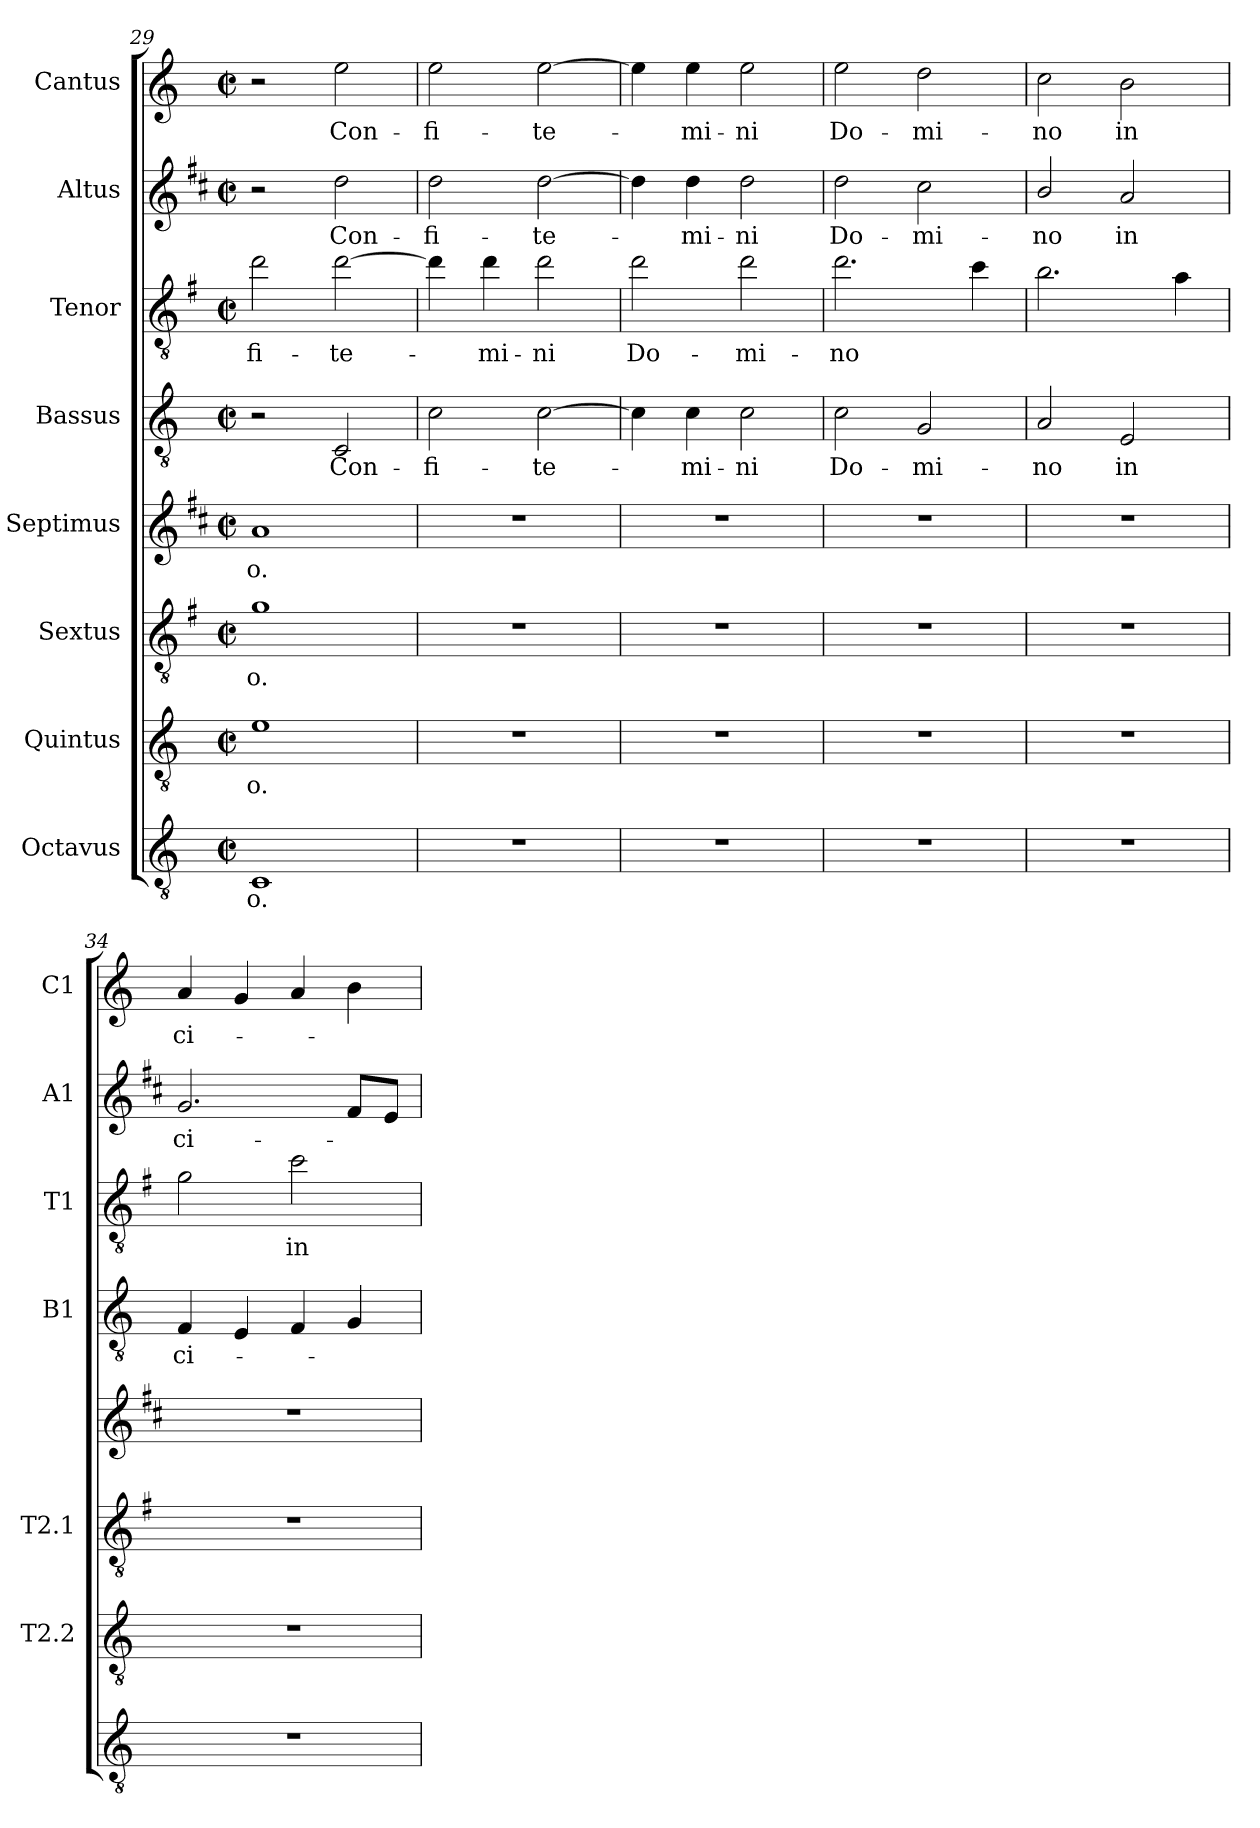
**kern	**text	**kern	**text	**kern	**text	**kern	**text	**kern	**text	**kern	**text	**kern	**text	**kern	**text
*part8	*part8	*part7	*part7	*part6	*part6	*part5	*part5	*part4	*part4	*part3	*part3	*part2	*part2	*part1	*part1
*staff8	*staff8	*staff7	*staff7	*staff6	*staff6	*staff5	*staff5	*staff4	*staff4	*staff3	*staff3	*staff2	*staff2	*staff1	*staff1
*I"Octavus	*	*I"Quintus	*	*I"Sextus	*	*I"Septimus	*	*I"Bassus	*	*I"Tenor	*	*I"Altus	*	*I"Cantus	*
*	*	*I'T2.2	*	*I'T2.1	*	*	*	*I'B1	*	*I'T1	*	*I'A1	*	*I'C1	*
*clefGv2	*	*clefGv2	*	*clefGv2	*	*clefG2	*	*clefGv2	*	*clefGv2	*	*clefG2	*	*clefG2	*
*	*	*	*	*ITrd4c7	*	*ITrd1c2	*	*	*	*ITrd4c7	*	*ITrd1c2	*	*	*
*k[]	*	*k[]	*	*k[]	*	*k[]	*	*k[]	*	*k[]	*	*k[]	*	*k[]	*
*C:	*	*C:	*	*C:	*	*C:	*	*C:	*	*C:	*	*C:	*	*C:	*
*M2/2	*	*M2/2	*	*M2/2	*	*M2/2	*	*M2/2	*	*M2/2	*	*M2/2	*	*M2/2	*
*met(c|)	*	*met(c|)	*	*met(c|)	*	*met(c|)	*	*met(c|)	*	*met(c|)	*	*met(c|)	*	*met(c|)	*
=29	=29	=29	=29	=29	=29	=29	=29	=29	=29	=29	=29	=29	=29	=29	=29
!	!LO:LY:b	!	!LO:LY:b	!	!LO:LY:b	!	!LO:LY:b	!	!	!	!LO:LY:b	!	!	!	!
1C	-o.	1e	-o.	1c	-o.	1g	-o.	2r	.	2g\	-fi-	2r	.	2r	.
!	!	!	!	!	!	!	!	!	!LO:LY:b	!	!LO:LY:b	!	!LO:LY:b	!	!LO:LY:b
.	.	.	.	.	.	.	.	2C/	Con-	[2g\	-te-	2cc\	Con-	2ee\	Con-
!!LO:PB:g=z
=30	=30	=30	=30	=30	=30	=30	=30	=30	=30	=30	=30	=30	=30	=30	=30
!	!	!	!	!	!	!	!	!	!LO:LY:b	!	!	!	!LO:LY:b	!	!LO:LY:b
1r	.	1r	.	1r	.	1r	.	2c\	-fi-	4g\]	.	2cc\	-fi-	2ee\	-fi-
!	!	!	!	!	!	!	!	!	!	!	!LO:LY:b	!	!	!	!
.	.	.	.	.	.	.	.	.	.	4g\	-mi-	.	.	.	.
!	!	!	!	!	!	!	!	!	!LO:LY:b	!	!LO:LY:b	!	!LO:LY:b	!	!LO:LY:b
.	.	.	.	.	.	.	.	[2c\	-te-	2g\	-ni	[2cc\	-te-	[2ee\	-te-
=31	=31	=31	=31	=31	=31	=31	=31	=31	=31	=31	=31	=31	=31	=31	=31
!	!	!	!	!	!	!	!	!	!	!	!LO:LY:b	!	!	!	!
1r	.	1r	.	1r	.	1r	.	4c\]	.	2g\	Do-	4cc\]	.	4ee\]	.
!	!	!	!	!	!	!	!	!	!LO:LY:b	!	!	!	!LO:LY:b	!	!LO:LY:b
.	.	.	.	.	.	.	.	4c\	-mi-	.	.	4cc\	-mi-	4ee\	-mi-
!	!	!	!	!	!	!	!	!	!LO:LY:b	!	!LO:LY:b	!	!LO:LY:b	!	!LO:LY:b
.	.	.	.	.	.	.	.	2c\	-ni	2g\	-mi-	2cc\	-ni	2ee\	-ni
=32	=32	=32	=32	=32	=32	=32	=32	=32	=32	=32	=32	=32	=32	=32	=32
!	!	!	!	!	!	!	!	!	!LO:LY:b	!	!LO:LY:b	!	!LO:LY:b	!	!LO:LY:b
1r	.	1r	.	1r	.	1r	.	2c\	Do-	2.g\	-no	2cc\	Do-	2ee\	Do-
!	!	!	!	!	!	!	!	!	!LO:LY:b	!	!	!	!LO:LY:b	!	!LO:LY:b
.	.	.	.	.	.	.	.	2G/	-mi-	.	.	2b\	-mi-	2dd\	-mi-
.	.	.	.	.	.	.	.	.	.	4f\	.	.	.	.	.
=33	=33	=33	=33	=33	=33	=33	=33	=33	=33	=33	=33	=33	=33	=33	=33
!	!	!	!	!	!	!	!	!	!LO:LY:b	!	!	!	!LO:LY:b	!	!LO:LY:b
1r	.	1r	.	1r	.	1r	.	2A/	-no	2.e\	.	2a/	-no	2cc\	-no
!	!	!	!	!	!	!	!	!	!LO:LY:b	!	!	!	!LO:LY:b	!	!LO:LY:b
.	.	.	.	.	.	.	.	2E/	in	.	.	2g/	in	2b\	in
.	.	.	.	.	.	.	.	.	.	4d\	.	.	.	.	.
=34	=34	=34	=34	=34	=34	=34	=34	=34	=34	=34	=34	=34	=34	=34	=34
!	!	!	!	!	!	!	!	!	!LO:LY:b	!	!	!	!LO:LY:b	!	!LO:LY:b
1r	.	1r	.	1r	.	1r	.	4F/	ci-	2c\	.	2.f/	ci-	4a/	ci-
.	.	.	.	.	.	.	.	4E/	.	.	.	.	.	4g/	.
!	!	!	!	!	!	!	!	!	!	!	!LO:LY:b	!	!	!	!
.	.	.	.	.	.	.	.	4F/	.	2f\	in	.	.	4a/	.
.	.	.	.	.	.	.	.	4G/	.	.	.	8e/L	.	4b\	.
.	.	.	.	.	.	.	.	.	.	.	.	8d/J	.	.	.
=	=	=	=	=	=	=	=	=	=	=	=	=	=	=	=
*-	*-	*-	*-	*-	*-	*-	*-	*-	*-	*-	*-	*-	*-	*-	*-
